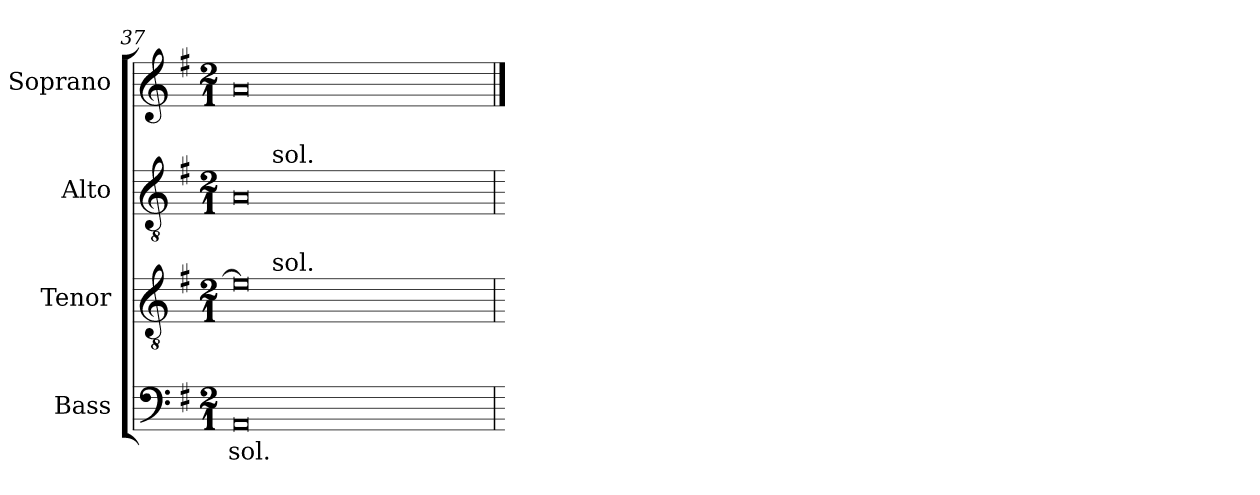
**kern	**text	**kern	**kern	**kern
*part4	*part4	*part3	*part2	*part1
*staff4	*staff4	*staff3	*staff2	*staff1
*I"Bass	*	*I"Tenor	*I"Alto	*I"Soprano
*I'B.	*	*I'T.	*I'A.	*I'S.
*clefF4	*	*clefGv2	*clefGv2	*clefG2
*k[f#]	*	*k[f#]	*k[f#]	*k[f#]
*G:	*	*G:	*G:	*G:
*M2/1	*	*M2/1	*M2/1	*M2/1
=37	=37	=37	=37	=37
!	!LO:LY:b:cj	!	!	!
*	*	*^	*^	*
0AA	sol.	0e]	8ryy	0A	8ryy	0a
.	.	.	32ryy	.	32ryy	.
!	!	!	!	!	!LO:TX:a:t=sol.	!
!	!	!	!LO:TX:a:t=sol.	!	!	!
.	.	.	1ryy	.	1ryy	.
.	.	.	2ryy	.	2ryy	.
.	.	.	4ryy	.	4ryy	.
.	.	.	16.ryy	.	16.ryy	.
*	*	*v	*v	*	*	*
*	*	*	*v	*v	*
=	==	=	=	==
*-	*-	*-	*-	*-
